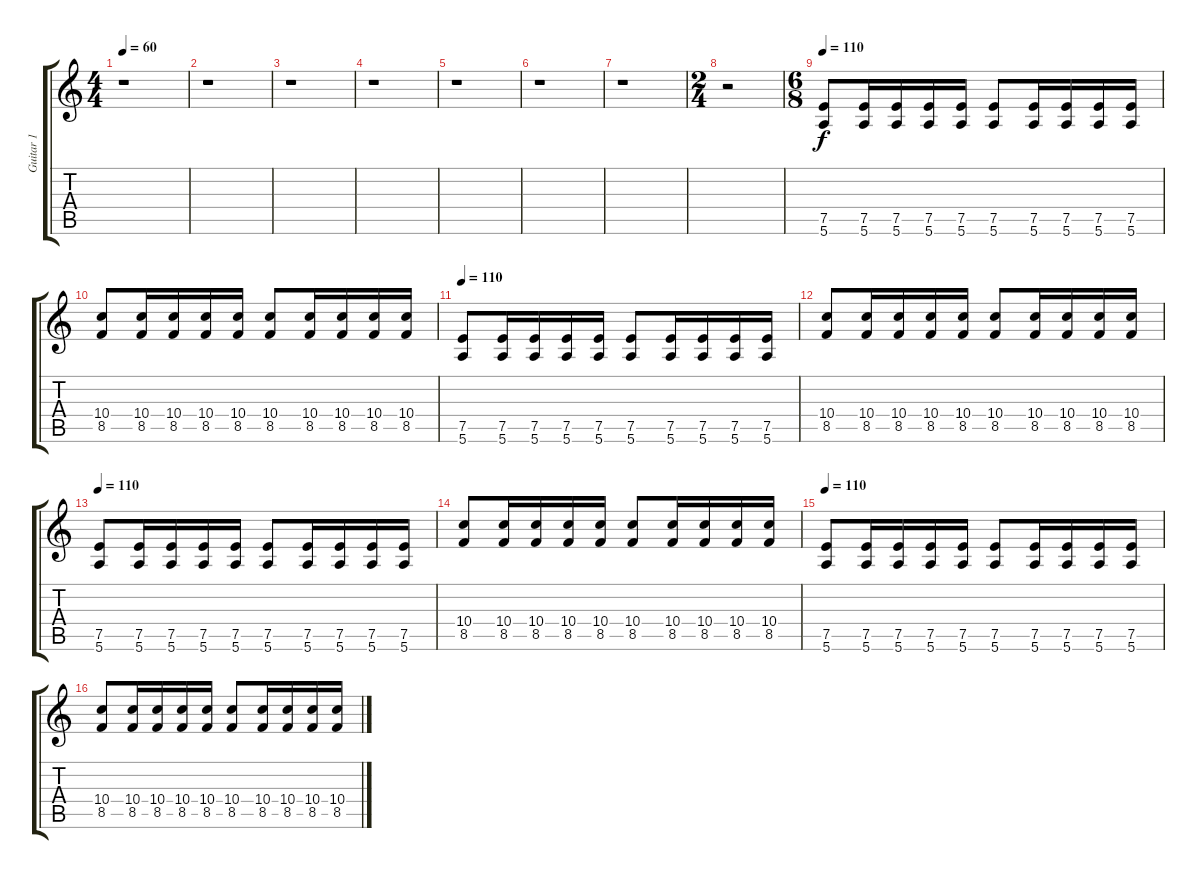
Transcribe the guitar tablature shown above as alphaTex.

\track ("Guitar 1" "Guitar 1") {instrument distortionguitar}
\staff {score tabs}
\tuning (E4 B3 G3 D3 A2 E2) {hide}
\ts (4 4)
\tempo 60
\clef g2
\ks c
r.1{dy f} |
r.1 |
r.1 |
r.1 |
r.1 |
r.1 |
r.1 |
\ts (2 4)
r.2 |
\ts (6 8)
\tempo 110
(7.5 5.6).8 (7.5 5.6).16 (7.5 5.6).16 (7.5 5.6).16 (7.5 5.6).16 (7.5 5.6).8 (7.5 5.6).16 (7.5 5.6).16 (7.5 5.6).16 (7.5 5.6).16 |
(10.4 8.5).8 (10.4 8.5).16 (10.4 8.5).16 (10.4 8.5).16 (10.4 8.5).16 (10.4 8.5).8 (10.4 8.5).16 (10.4 8.5).16 (10.4 8.5).16 (10.4 8.5).16 |
\tempo 110
(7.5 5.6).8 (7.5 5.6).16 (7.5 5.6).16 (7.5 5.6).16 (7.5 5.6).16 (7.5 5.6).8 (7.5 5.6).16 (7.5 5.6).16 (7.5 5.6).16 (7.5 5.6).16 |
(10.4 8.5).8 (10.4 8.5).16 (10.4 8.5).16 (10.4 8.5).16 (10.4 8.5).16 (10.4 8.5).8 (10.4 8.5).16 (10.4 8.5).16 (10.4 8.5).16 (10.4 8.5).16 |
\tempo 110
(7.5 5.6).8 (7.5 5.6).16 (7.5 5.6).16 (7.5 5.6).16 (7.5 5.6).16 (7.5 5.6).8 (7.5 5.6).16 (7.5 5.6).16 (7.5 5.6).16 (7.5 5.6).16 |
(10.4 8.5).8 (10.4 8.5).16 (10.4 8.5).16 (10.4 8.5).16 (10.4 8.5).16 (10.4 8.5).8 (10.4 8.5).16 (10.4 8.5).16 (10.4 8.5).16 (10.4 8.5).16 |
\tempo 110
(7.5 5.6).8 (7.5 5.6).16 (7.5 5.6).16 (7.5 5.6).16 (7.5 5.6).16 (7.5 5.6).8 (7.5 5.6).16 (7.5 5.6).16 (7.5 5.6).16 (7.5 5.6).16 |
(10.4 8.5).8 (10.4 8.5).16 (10.4 8.5).16 (10.4 8.5).16 (10.4 8.5).16 (10.4 8.5).8 (10.4 8.5).16 (10.4 8.5).16 (10.4 8.5).16 (10.4 8.5).16
